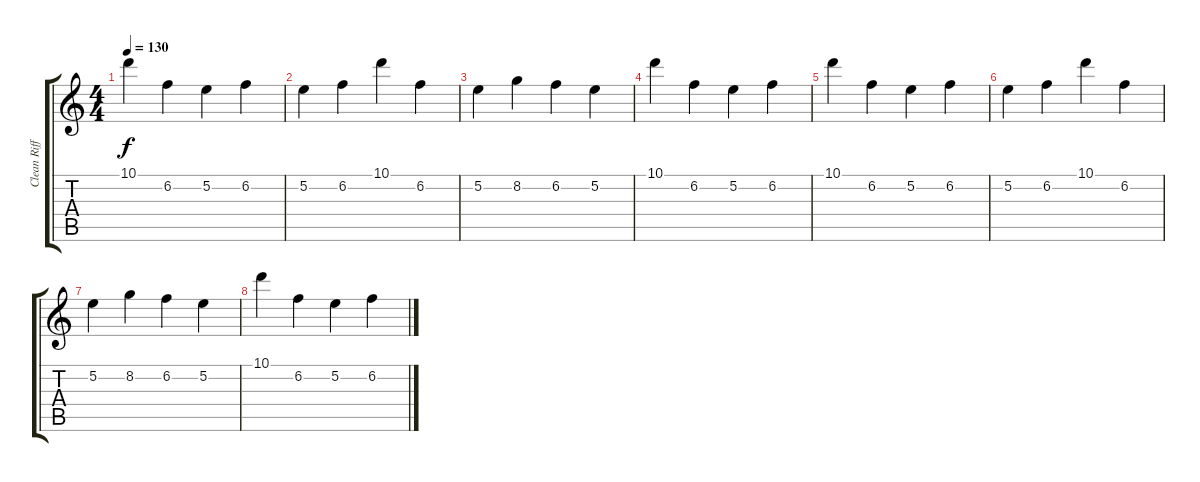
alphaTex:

\track ("Clean Riff" "Clean Riff") {instrument electricguitarclean}
\staff {score tabs}
\tuning (E4 B3 G3 D3 A2 E2) {hide}
\ts (4 4)
\tempo 130
\clef g2
\ks c
10.1.4{dy f} 6.2.4 5.2.4 6.2.4 |
5.2.4 6.2.4 10.1.4 6.2.4 |
5.2.4 8.2.4 6.2.4 5.2.4 |
10.1.4 6.2.4 5.2.4 6.2.4 |
10.1.4 6.2.4 5.2.4 6.2.4 |
5.2.4 6.2.4 10.1.4 6.2.4 |
5.2.4 8.2.4 6.2.4 5.2.4 |
10.1.4 6.2.4 5.2.4 6.2.4
